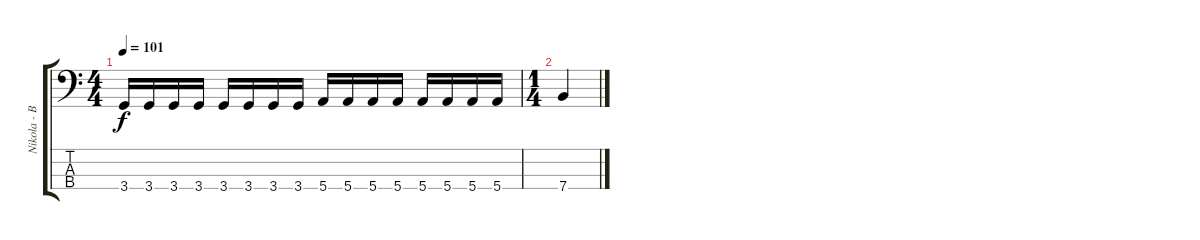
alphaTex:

\track ("Nikola - Bass" "Nikola - B") {instrument electricbasspick}
\staff {score tabs}
\tuning (G2 D2 A1 E1) {hide}
\ts (4 4)
\tempo 101
\clef f4
\ks c
3.4.16{dy f} 3.4.16 3.4.16 3.4.16 3.4.16 3.4.16 3.4.16 3.4.16 5.4.16 5.4.16 5.4.16 5.4.16 5.4.16 5.4.16 5.4.16 5.4.16 |
\ts (1 4)
7.4.4
